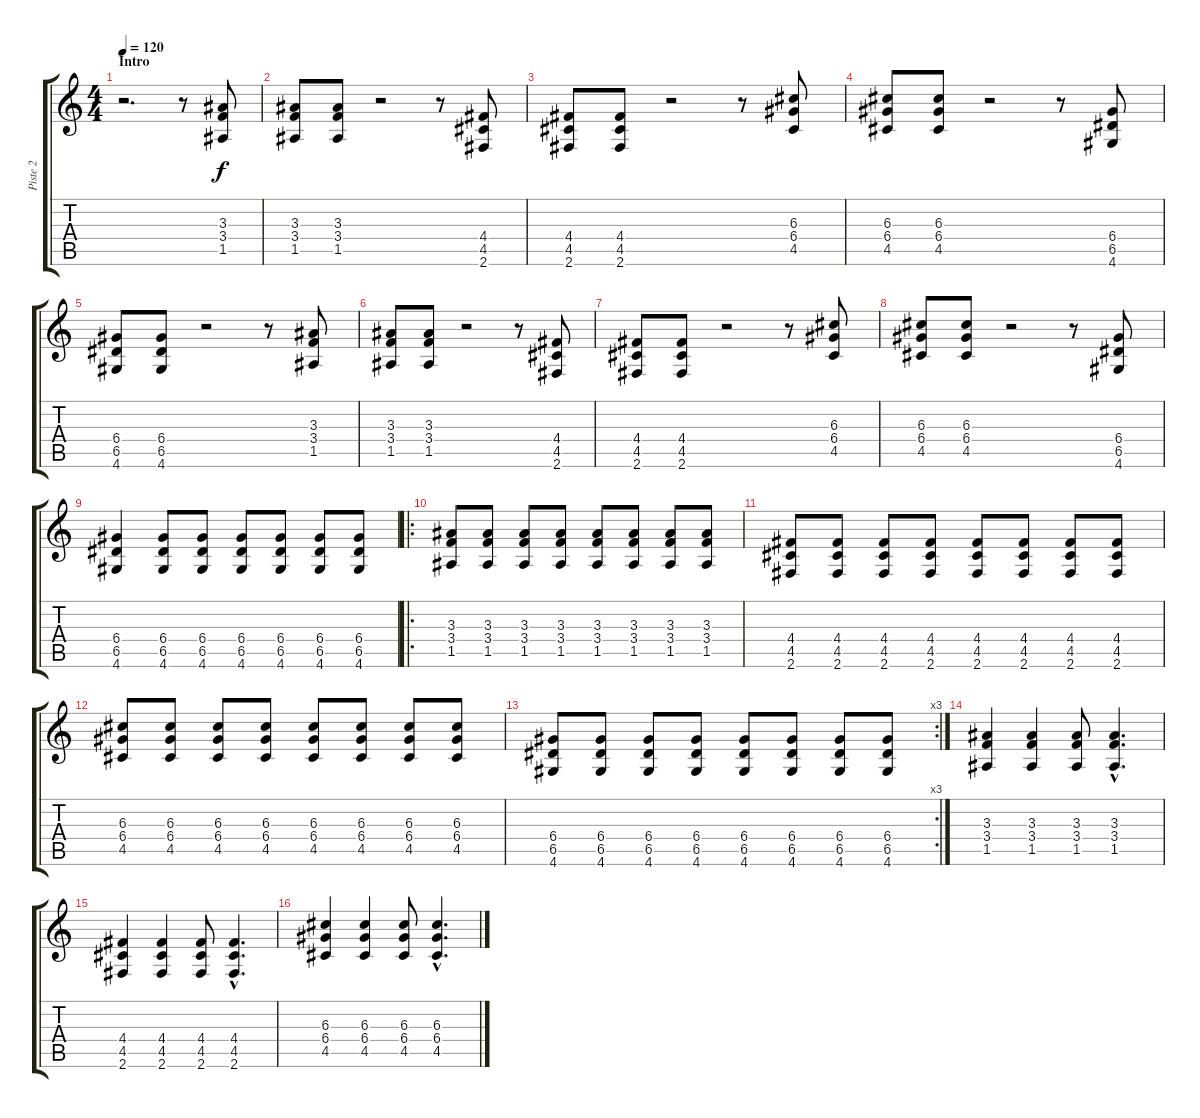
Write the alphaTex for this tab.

\track ("Piste 2" "Piste 2") {instrument distortionguitar}
\staff {score tabs}
\tuning (E4 B3 G3 D3 A2 E2) {hide}
\ts (4 4)
\section ("" "Intro")
\tempo 120
\clef g2
\ks c
r.2{d dy f instrument distortionguitar} r.8 (3.3 3.4 1.5).8 |
(3.3 3.4 1.5).8 (3.3 3.4 1.5).8 r.2 r.8 (4.4 4.5 2.6).8 |
(4.4 4.5 2.6).8 (4.4 4.5 2.6).8 r.2 r.8 (6.3 6.4 4.5).8 |
(6.3 6.4 4.5).8 (6.3 6.4 4.5).8 r.2 r.8 (6.4 6.5 4.6).8 |
(6.4 6.5 4.6).8 (6.4 6.5 4.6).8 r.2 r.8 (3.3 3.4 1.5).8 |
(3.3 3.4 1.5).8 (3.3 3.4 1.5).8 r.2 r.8 (4.4 4.5 2.6).8 |
(4.4 4.5 2.6).8 (4.4 4.5 2.6).8 r.2 r.8 (6.3 6.4 4.5).8 |
(6.3 6.4 4.5).8 (6.3 6.4 4.5).8 r.2 r.8 (6.4 6.5 4.6).8 |
(6.4 6.5 4.6).4 (6.4 6.5 4.6).8 (6.4 6.5 4.6).8 (6.4 6.5 4.6).8 (6.4 6.5 4.6).8 (6.4 6.5 4.6).8 (6.4 6.5 4.6).8 |
\ro
(3.3 3.4 1.5).8 (3.3 3.4 1.5).8 (3.3 3.4 1.5).8 (3.3 3.4 1.5).8 (3.3 3.4 1.5).8 (3.3 3.4 1.5).8 (3.3 3.4 1.5).8 (3.3 3.4 1.5).8 |
(4.4 4.5 2.6).8 (4.4 4.5 2.6).8 (4.4 4.5 2.6).8 (4.4 4.5 2.6).8 (4.4 4.5 2.6).8 (4.4 4.5 2.6).8 (4.4 4.5 2.6).8 (4.4 4.5 2.6).8 |
(6.3 6.4 4.5).8 (6.3 6.4 4.5).8 (6.3 6.4 4.5).8 (6.3 6.4 4.5).8 (6.3 6.4 4.5).8 (6.3 6.4 4.5).8 (6.3 6.4 4.5).8 (6.3 6.4 4.5).8 |
\rc 3
(6.4 6.5 4.6).8 (6.4 6.5 4.6).8 (6.4 6.5 4.6).8 (6.4 6.5 4.6).8 (6.4 6.5 4.6).8 (6.4 6.5 4.6).8 (6.4 6.5 4.6).8 (6.4 6.5 4.6).8 |
(3.3 3.4 1.5).4 (3.3 3.4 1.5).4 (3.3 3.4 1.5).8 (3.3{hac} 3.4{hac} 1.5{hac}).4{d} |
(4.4 4.5 2.6).4 (4.4 4.5 2.6).4 (4.4 4.5 2.6).8 (4.4{hac} 4.5{hac} 2.6{hac}).4{d} |
(6.3 6.4 4.5).4 (6.3 6.4 4.5).4 (6.3 6.4 4.5).8 (6.3{hac} 6.4{hac} 4.5{hac}).4{d}
